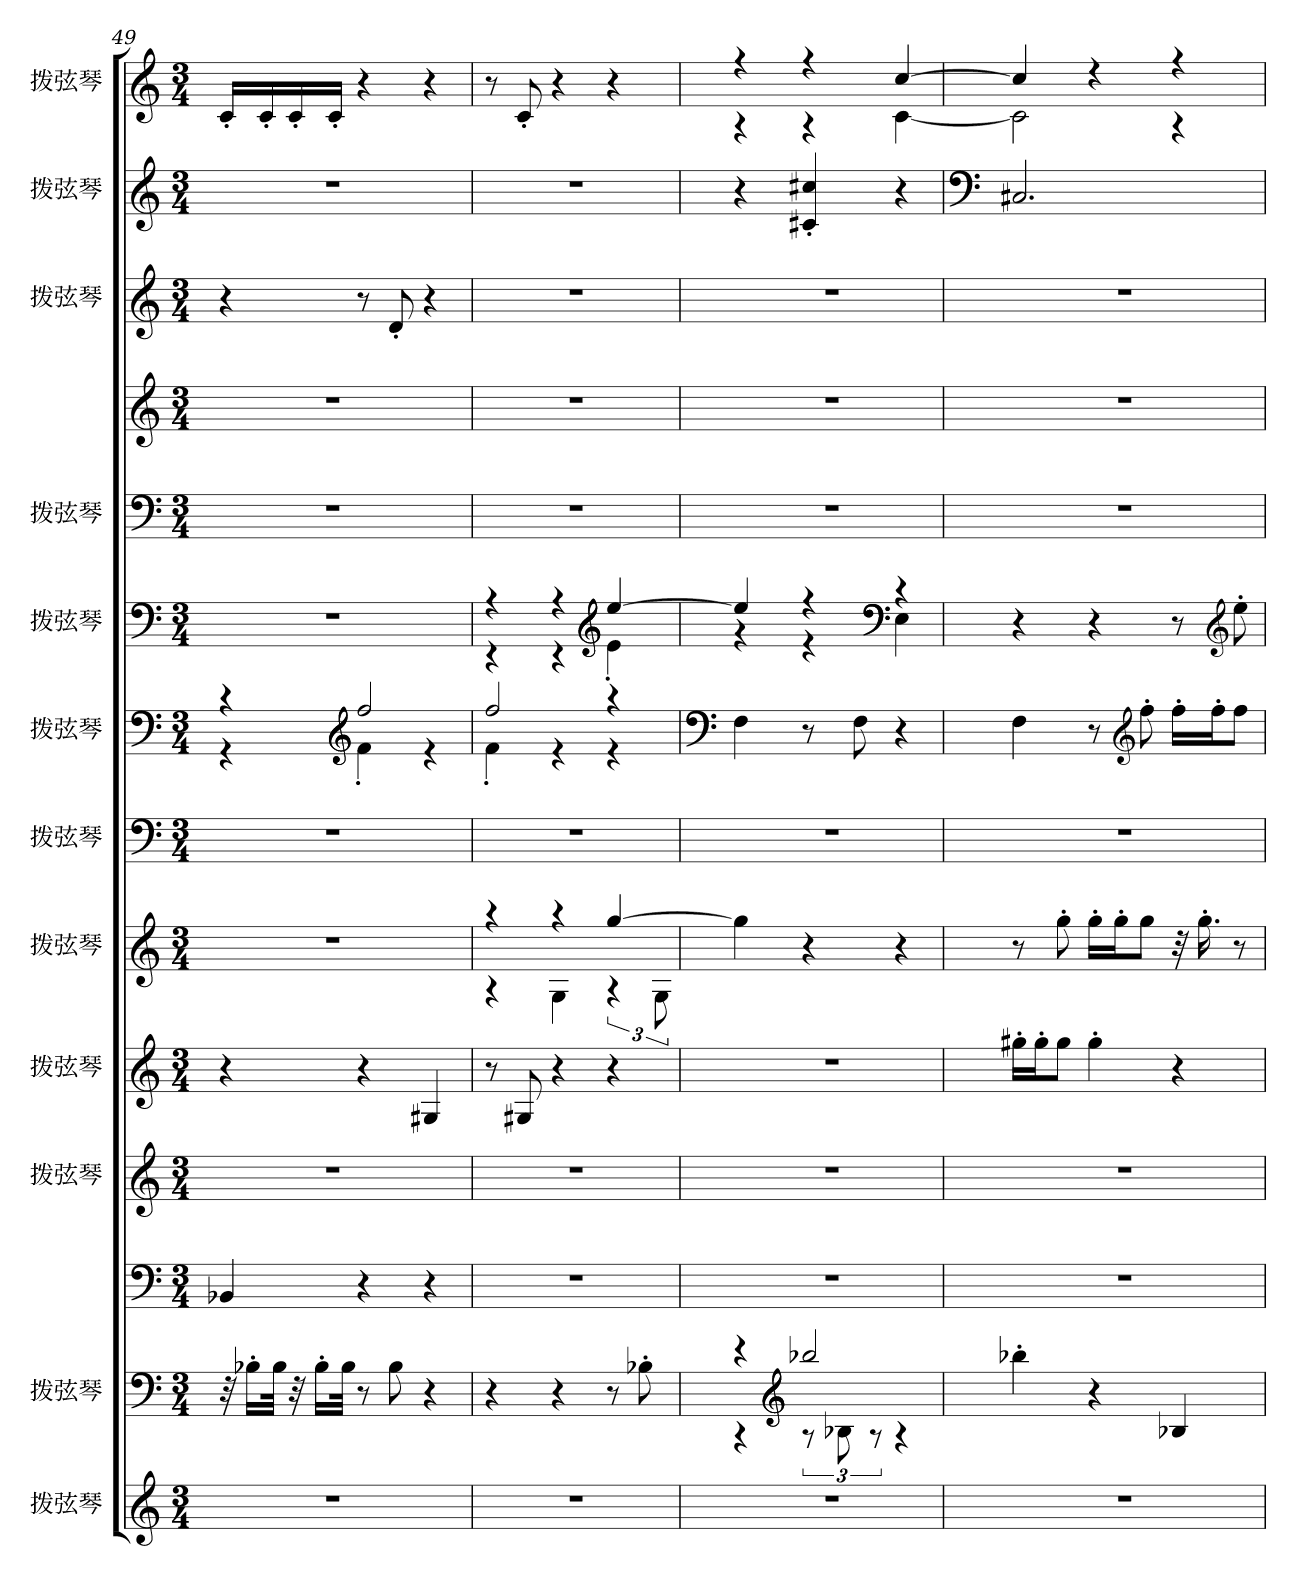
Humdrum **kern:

**kern	**kern	**kern	**kern	**kern	**kern	**kern	**kern	**kern	**kern	**kern	**kern	**kern	**kern
*part12	*part11	*part11	*part10	*part9	*part8	*part7	*part6	*part5	*part4	*part4	*part3	*part2	*part1
*staff14	*staff13	*staff12	*staff11	*staff10	*staff9	*staff8	*staff7	*staff6	*staff5	*staff4	*staff3	*staff2	*staff1
*I"拨弦琴	*I"拨弦琴	*	*I"拨弦琴	*I"拨弦琴	*I"拨弦琴	*I"拨弦琴	*I"拨弦琴	*I"拨弦琴	*I"拨弦琴	*	*I"拨弦琴	*I"拨弦琴	*I"拨弦琴
*clefG2	*clefF4	*clefF4	*clefG2	*clefG2	*clefG2	*clefF4	*clefF4	*clefF4	*clefF4	*clefG2	*clefG2	*clefG2	*clefG2
*k[]	*k[]	*k[]	*k[]	*k[]	*k[]	*k[]	*k[]	*k[]	*k[]	*k[]	*k[]	*k[]	*k[]
*M3/4	*M3/4	*M3/4	*M3/4	*M3/4	*M3/4	*M3/4	*M3/4	*M3/4	*M3/4	*M3/4	*M3/4	*M3/4	*M3/4
=49	=49	=49	=49	=49	=49	=49	=49	=49	=49	=49	=49	=49	=49
*	*	*	*	*	*	*	*^	*	*	*	*	*	*
2.r	32r	4BB-X/	2.r	4r	2.r	2.r	4r	4r	2.r	2.r	2.r	4r	2.r	16c'/LL
.	16B-X'\LL	.	.	.	.	.	.	.	.	.	.	.	.	.
.	.	.	.	.	.	.	.	.	.	.	.	.	.	16c'/
.	32B-\JJk	.	.	.	.	.	.	.	.	.	.	.	.	.
.	32r	.	.	.	.	.	.	.	.	.	.	.	.	16c'/
.	16B-'\LL	.	.	.	.	.	.	.	.	.	.	.	.	.
.	.	.	.	.	.	.	.	.	.	.	.	.	.	16c'/JJ
.	32B-\JJk	.	.	.	.	.	.	.	.	.	.	.	.	.
*	*	*	*	*	*	*	*clefG2	*	*	*	*	*	*	*
.	8r	4r	.	4r	.	.	2ff/	4f'\	.	.	.	8r	.	4r
.	8B-\	.	.	.	.	.	.	.	.	.	.	8d'/	.	.
.	4r	4r	.	4G#X/	.	.	.	4r	.	.	.	4r	.	4r
=50	=50	=50	=50	=50	=50	=50	=50	=50	=50	=50	=50	=50	=50	=50
*	*	*	*	*	*^	*	*	*	*^	*	*	*	*	*
2.r	4r	2.r	2.r	8r	4r	4r	2.r	2ff/	4f'\	4r	4r	2.r	2.r	2.r	2.r	8r
.	.	.	.	8G#X/	.	.	.	.	.	.	.	.	.	.	.	8c'/
.	4r	.	.	4r	4r	4G\	.	.	4r	4r	4r	.	.	.	.	4r
*	*	*	*	*	*	*	*	*	*	*clefG2	*	*	*	*	*	*
.	8r	.	.	4r	[4gg/	6r	.	4r	4r	[4ee/	4e'\	.	.	.	.	4r
.	8B-X'\	.	.	.	.	.	.	.	.	.	.	.	.	.	.	.
.	.	.	.	.	.	12G\	.	.	.	.	.	.	.	.	.	.
*	*	*	*	*	*v	*v	*	*v	*v	*	*	*	*	*	*	*
!!LO:PB:g=z
=51	=51	=51	=51	=51	=51	=51	=51	=51	=51	=51	=51	=51	=51	=51
*	*	*	*	*	*	*	*clefF4	*	*	*	*	*	*	*
*	*^	*	*	*	*	*	*	*	*	*	*	*	*	*^
2.r	4r	4r	2.r	2.r	2.r	4gg\]	2.r	4F\	4ee/]	4r	2.r	2.r	2.r	4r	4r	4r
*	*clefG2	*	*	*	*	*	*	*	*	*	*	*	*	*	*	*
.	2bb-X/	12r	.	.	.	4r	.	8r	4r	4r	.	.	.	4c#X/' 4cc#X/'	4r	4r
.	.	12B-X\	.	.	.	.	.	.	.	.	.	.	.	.	.	.
.	.	.	.	.	.	.	.	8F\	.	.	.	.	.	.	.	.
.	.	12r	.	.	.	.	.	.	.	.	.	.	.	.	.	.
*	*	*	*	*	*	*	*	*	*clefF4	*	*	*	*	*	*	*
.	.	4r	.	.	.	4r	.	4r	4r	4E\	.	.	.	4r	[4cc/	[4c\
*	*v	*v	*	*	*	*	*	*	*v	*v	*	*	*	*	*	*
=52	=52	=52	=52	=52	=52	=52	=52	=52	=52	=52	=52	=52	=52	=52
*	*	*	*	*	*	*	*	*	*	*	*	*clefF4	*	*
2.r	4bb-X'\	2.r	2.r	16gg#X'\LL	8r	2.r	4F\	4r	2.r	2.r	2.r	2.C#X/	4cc/]	2c\]
.	.	.	.	16gg#'\J	.	.	.	.	.	.	.	.	.	.
.	.	.	.	8gg#\J	8gg'\	.	.	.	.	.	.	.	.	.
.	4r	.	.	4gg#'\	16gg'\LL	.	8r	4r	.	.	.	.	4r	.
.	.	.	.	.	16gg'\J	.	.	.	.	.	.	.	.	.
*	*	*	*	*	*	*	*clefG2	*	*	*	*	*	*	*
.	.	.	.	.	8gg\J	.	8ff'\	.	.	.	.	.	.	.
.	4B-X/	.	.	4r	32r	.	16ff'\LL	8r	.	.	.	.	4r	4r
.	.	.	.	.	16.gg'\	.	.	.	.	.	.	.	.	.
.	.	.	.	.	.	.	16ff'\J	.	.	.	.	.	.	.
*	*	*	*	*	*	*	*	*clefG2	*	*	*	*	*	*
.	.	.	.	.	8r	.	8ff\J	8ee'\	.	.	.	.	.	.
*	*	*	*	*	*	*	*	*	*	*	*	*	*v	*v
=	=	=	=	=	=	=	=	=	=	=	=	=	=
*-	*-	*-	*-	*-	*-	*-	*-	*-	*-	*-	*-	*-	*-
